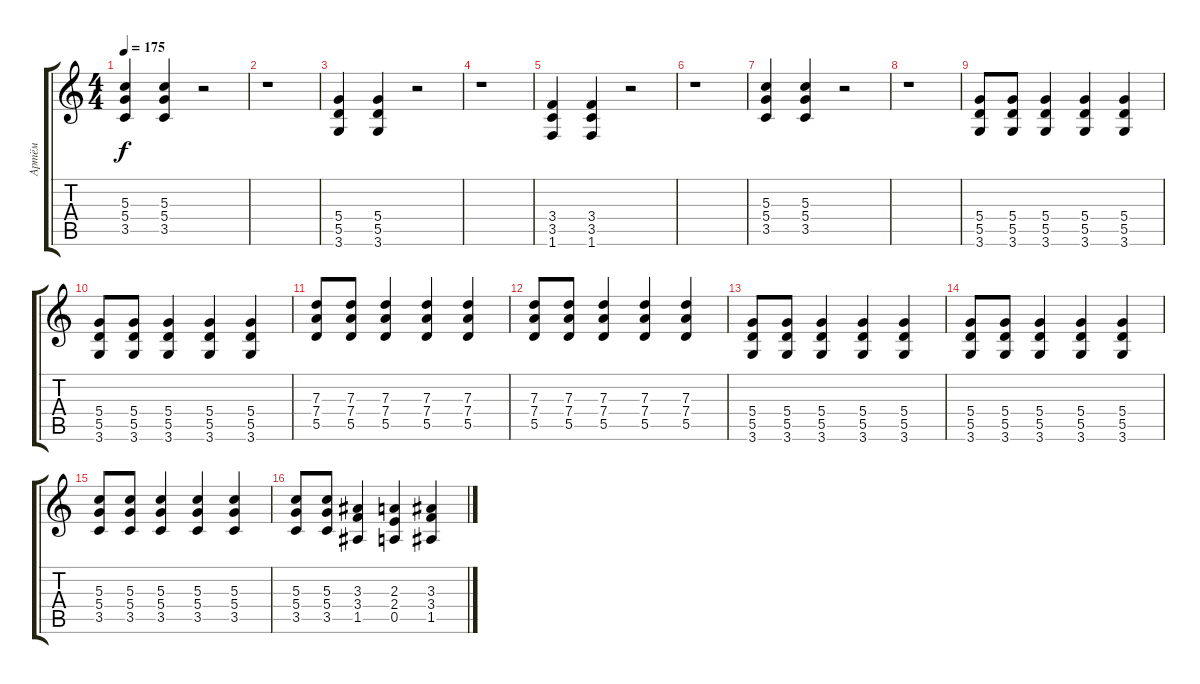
\track ("Артём" "Артём") {instrument overdrivenguitar}
\staff {score tabs}
\tuning (E4 B3 G3 D3 A2 E2) {hide}
\ts (4 4)
\tempo 175
\clef g2
\ks c
(5.3 5.4 3.5).4{dy f} (5.3 5.4 3.5).4 r.2 |
r.1 |
(5.4 5.5 3.6).4 (5.4 5.5 3.6).4 r.2 |
r.1 |
(3.4 3.5 1.6).4 (3.4 3.5 1.6).4 r.2 |
r.1 |
(5.3 5.4 3.5).4 (5.3 5.4 3.5).4 r.2 |
r.1 |
(5.4 5.5 3.6).8 (5.4 5.5 3.6).8 (5.4 5.5 3.6).4 (5.4 5.5 3.6).4 (5.4 5.5 3.6).4 |
(5.4 5.5 3.6).8 (5.4 5.5 3.6).8 (5.4 5.5 3.6).4 (5.4 5.5 3.6).4 (5.4 5.5 3.6).4 |
(7.3 7.4 5.5).8 (7.3 7.4 5.5).8 (7.3 7.4 5.5).4 (7.3 7.4 5.5).4 (7.3 7.4 5.5).4 |
(7.3 7.4 5.5).8 (7.3 7.4 5.5).8 (7.3 7.4 5.5).4 (7.3 7.4 5.5).4 (7.3 7.4 5.5).4 |
(5.4 5.5 3.6).8 (5.4 5.5 3.6).8 (5.4 5.5 3.6).4 (5.4 5.5 3.6).4 (5.4 5.5 3.6).4 |
(5.4 5.5 3.6).8 (5.4 5.5 3.6).8 (5.4 5.5 3.6).4 (5.4 5.5 3.6).4 (5.4 5.5 3.6).4 |
(5.3 5.4 3.5).8 (5.3 5.4 3.5).8 (5.3 5.4 3.5).4 (5.3 5.4 3.5).4 (5.3 5.4 3.5).4 |
(5.3 5.4 3.5).8 (5.3 5.4 3.5).8 (3.3 3.4 1.5).4 (2.3 2.4 0.5).4 (3.3 3.4 1.5).4
